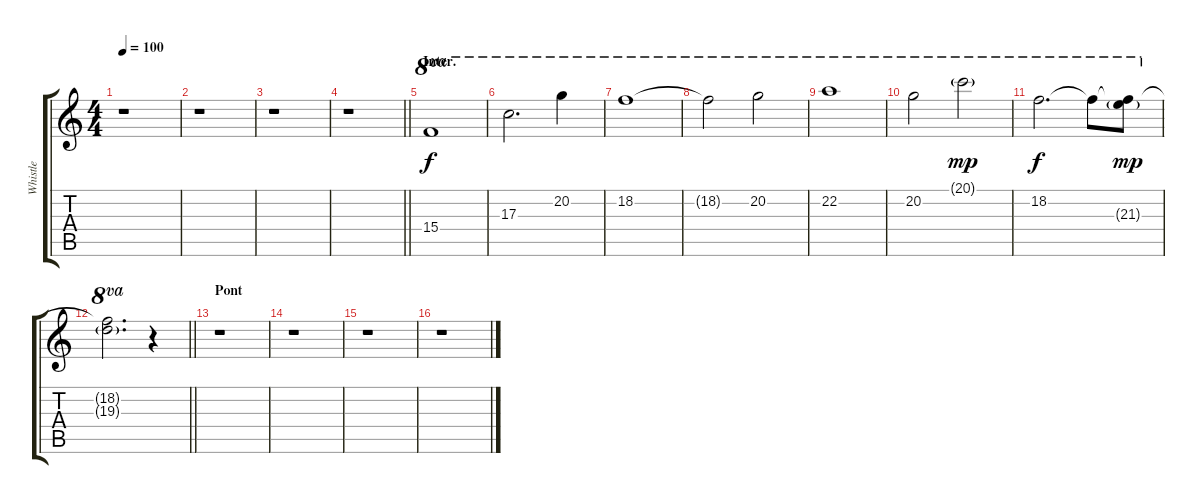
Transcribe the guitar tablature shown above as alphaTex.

\track ("Whistle" "Whistle") {instrument whistle}
\staff {score tabs}
\tuning (E5 B4 G4 D4 A3 E3) {hide}
\ts (4 4)
\tempo 100
\clef g2
\ks c
r.1{dy f} |
r.1 |
r.1 |
\barLineRight lightlight
r.1 |
\section ("" "Inter.")
15.4.1{ot 8va} |
17.3.2{d ot 8va} 20.2.4{ot 8va} |
18.2.1{ot 8va} |
18.2{t}.2{ot 8va} 20.2.2{ot 8va} |
22.2.1{ot 8va} |
20.2.2{ot 8va} 20.1{g}.2{ot 8va dy mp} |
18.2.2{d ot 8va dy f} 18.2{t}.8{ot 8va volume 5} (18.2{t} 21.3{g}).8{ot 8va dy mp} |
\barLineRight lightlight
(18.2{t} 19.3{g}).2{d ot 8va} r.4 |
\section ("" "Pont")
r.1 |
r.1 |
r.1 |
r.1
